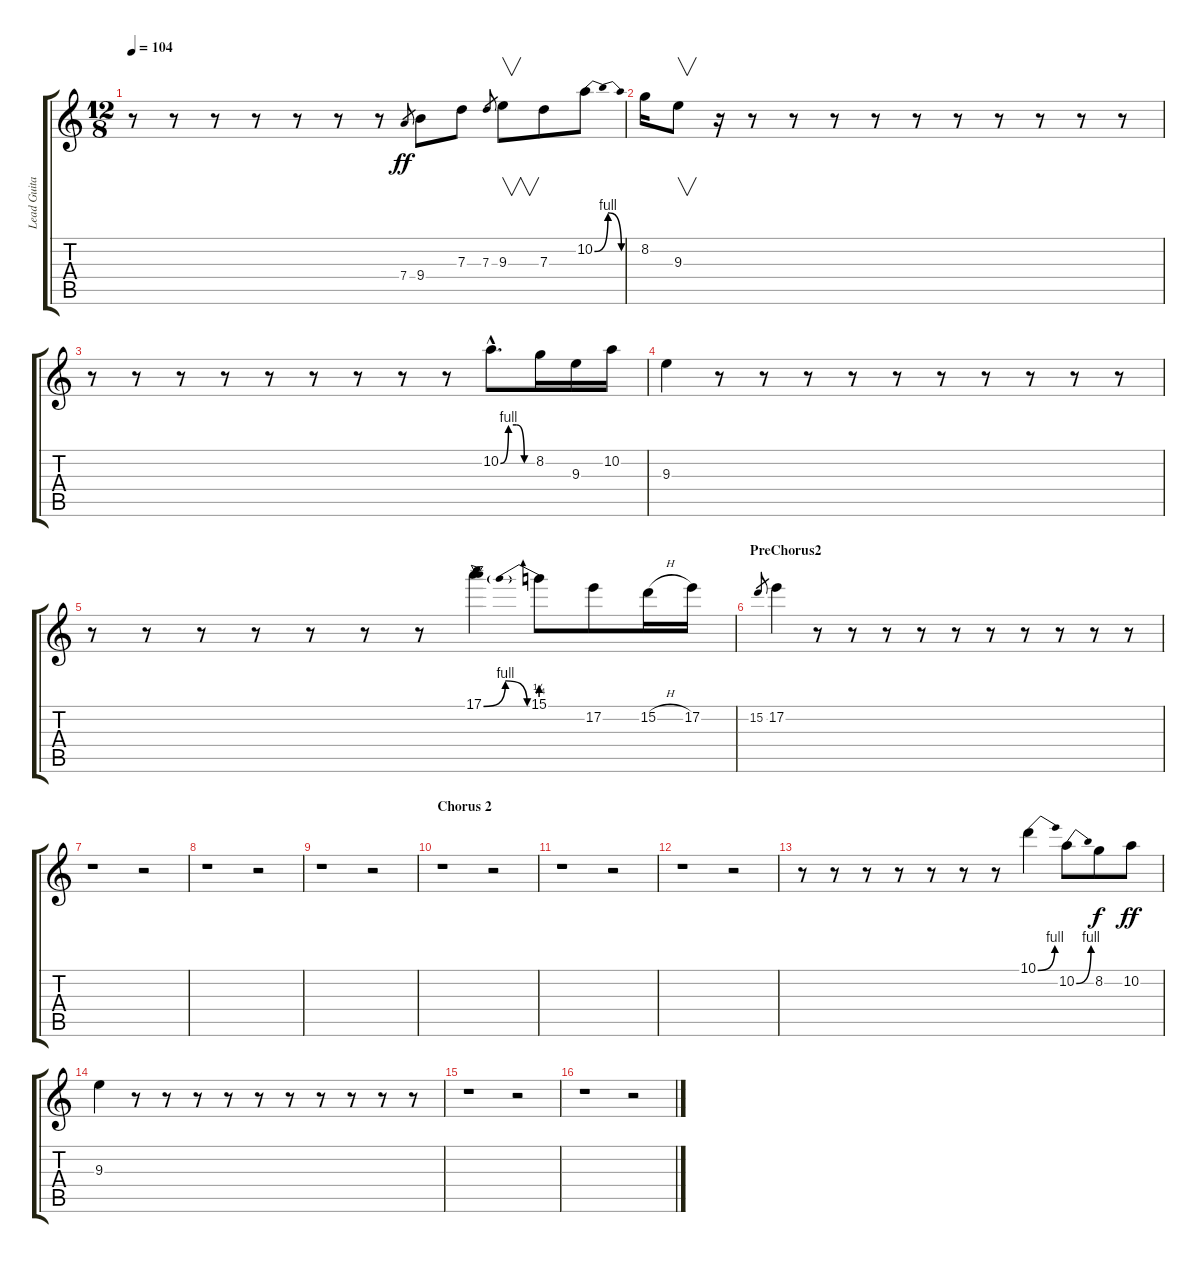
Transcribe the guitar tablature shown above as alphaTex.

\track ("Lead Guitar - John Miles" "Lead Guita") {instrument distortionguitar}
\staff {score tabs}
\tuning (E4 B3 G3 D3 A2 E2) {hide}
\ts (12 8)
\tempo 104
\clef g2
\ks c
r.8{dy f} r.8 r.8 r.8 r.8 r.8 r.8 7.4.8{gr dy ff} 9.4.8 7.3.8 7.3.8{gr} 9.3.8{v} 7.3.8 10.2{be (bendrelease 0 0 20 4 55 4 60 0)}.8 |
8.2.16 9.3.8{v} r.16 r.8 r.8 r.8 r.8 r.8 r.8 r.8 r.8 r.8 r.8 |
r.8 r.8 r.8 r.8 r.8 r.8 r.8 r.8 r.8 10.2{be (custom 0 0 15 4 30 4 45 0 60 0) hac}.8{d} 8.2.16 9.3.16 10.2.16 |
9.3.4 r.8 r.8 r.8 r.8 r.8 r.8 r.8 r.8 r.8 r.8 |
r.8 r.8 r.8 r.8 r.8 r.8 r.8 17.1{be (bendrelease 0 0 30 4 55 4 60 0)}.4 15.1{be (prebend 0 1 60 1)}.8 17.2.8 15.2{h}.16 17.2.16 |
\section ("" "PreChorus2")
15.2.8{gr} 17.2.4 r.8 r.8 r.8 r.8 r.8 r.8 r.8 r.8 r.8 r.8 |
r.1 r.2 |
r.1 r.2 |
r.1 r.2 |
\section ("" "Chorus 2")
r.1 r.2 |
r.1 r.2 |
r.1 r.2 |
r.8 r.8 r.8 r.8 r.8 r.8 r.8 10.1{be (bend 0 0 60 4)}.4 10.2{be (bend 0 0 60 4)}.8 8.2.8{dy f} 10.2.8{dy ff} |
9.3.4 r.8 r.8 r.8 r.8 r.8 r.8 r.8 r.8 r.8 r.8 |
r.1 r.2 |
r.1 r.2
